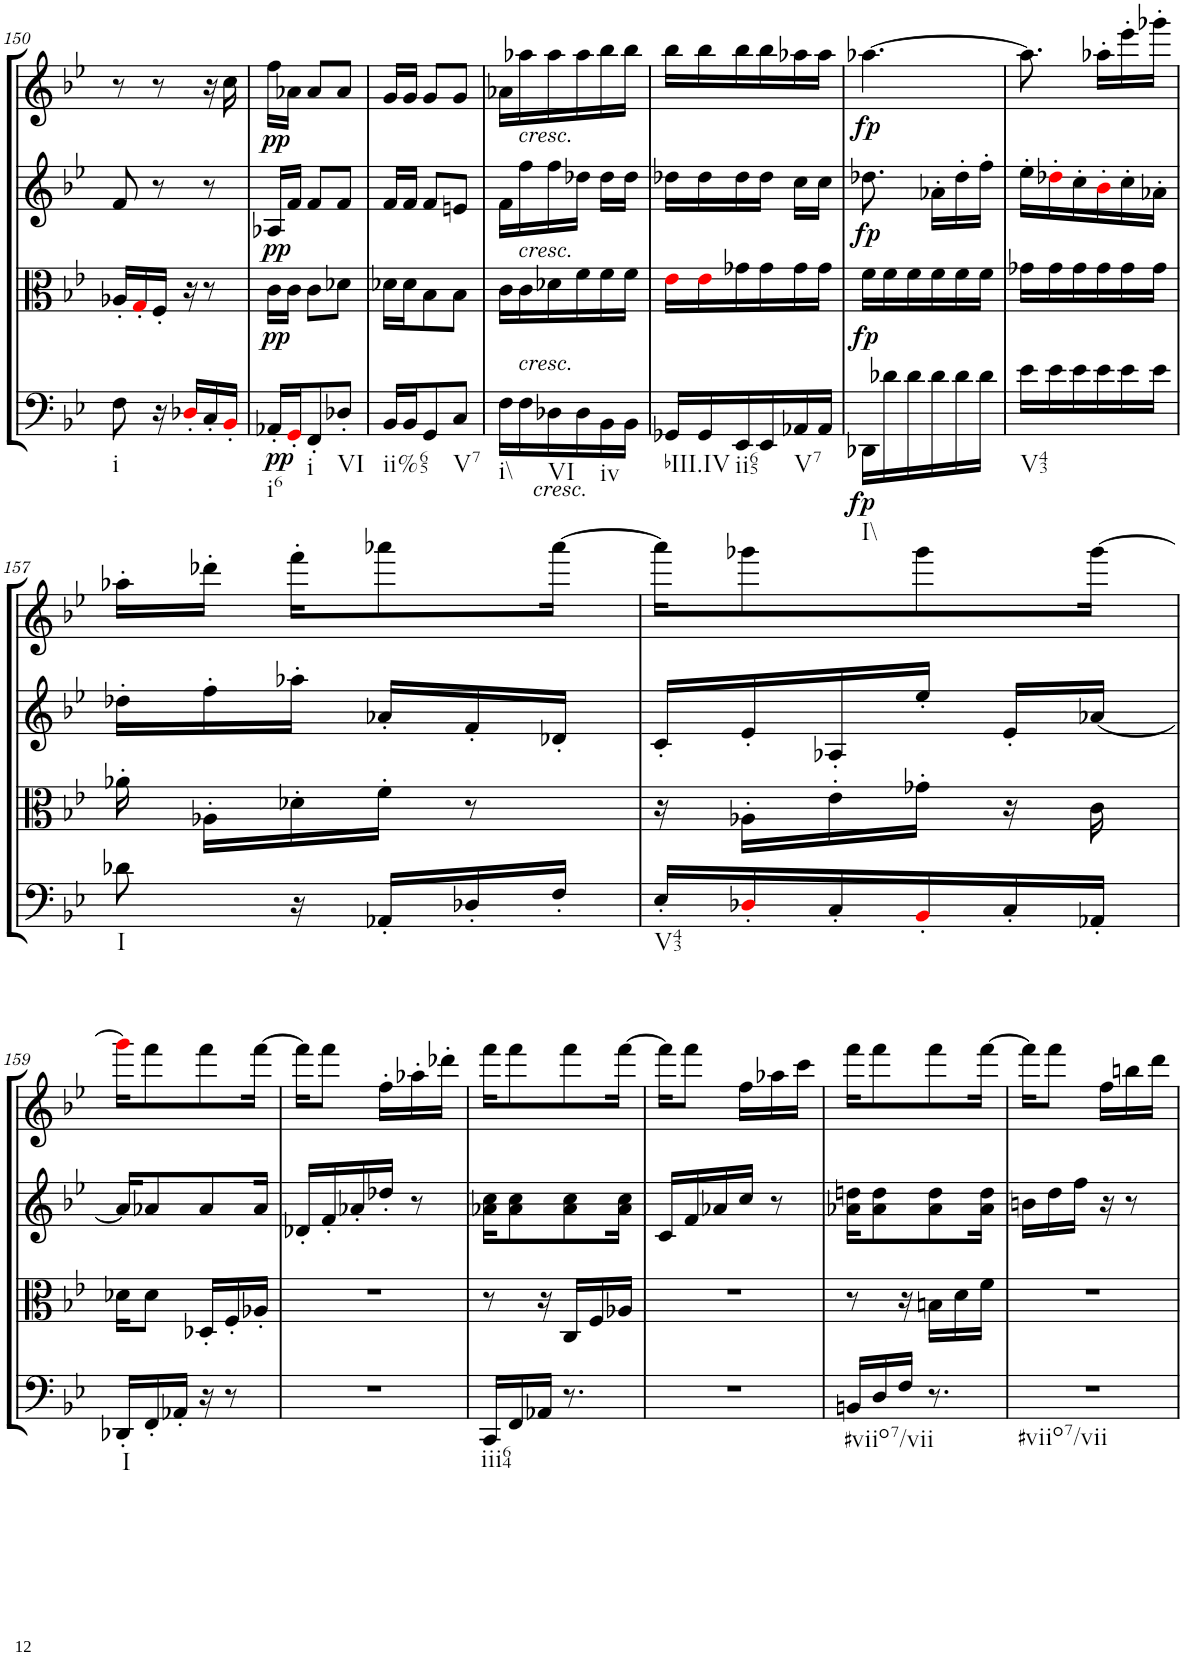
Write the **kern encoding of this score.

**kern	**dynam	**kern	**dynam	**kern	**dynam	**kern	**dynam
*part4	*part4	*part3	*part3	*part2	*part2	*part1	*part1
*staff4	*staff4	*staff3	*staff3	*staff2	*staff2	*staff1	*staff1
*I"Cello	*	*I"Viola	*	*I"2nd Violin	*	*I"1st Violin	*
*	*	*I'Vla	*	*I'Vln	*	*I'Vln	*
!!LO:PB:g=z
*clefC4	*	*clefC3	*	*clefG2	*	*clefG2	*
*k[b-e-]	*	*k[b-e-]	*	*k[b-e-]	*	*k[b-e-]	*
*B-:	*	*B-:	*	*B-:	*	*B-:	*
*M3/8	*	*M3/8	*	*M3/8	*	*M3/8	*
=150	=150	=150	=150	=150	=150	=150	=150
!LO:TX:b:t=i	!	!	!	!	!	!	!
8F\	.	16A-X'/LL	.	8f/	.	8r	.
.	.	16G'i/	.	.	.	.	.
16r	.	16F'/JJ	.	8r	.	8r	.
16D-X'i/LL	.	16r	.	.	.	.	.
16C'/	.	8r	.	8r	.	16r	.
16BB-'i/JJ	.	.	.	.	.	16cc\	.
=151	=151	=151	=151	=151	=151	=151	=151
!LO:TX:b:t=i6	!	!	!	!	!	!	!
!	!LO:DY:b	!	!LO:DY:a	!	!	!	!
!	!	!	!LO:DY:n=1:b	!	!	!	!LO:DY:b
16AA-X'/LL	pp	16c\LL	pp pp	16A-X/LL	.	16ff\LL	pp
16GG'i/J	.	16c\JJ	.	16f/JJ	.	16a-X\JJ	.
!LO:TX:b:t=i	!	!	!	!	!	!	!
8FF'/	.	8c\L	.	8f/L	.	8a-/L	.
!LO:TX:b:t=VI	!	!	!	!	!	!	!
8D-X'/J	.	8d-X\J	.	8f/J	.	8a-/J	.
=152	=152	=152	=152	=152	=152	=152	=152
!LO:TX:b:t=ii%65	!	!	!	!	!	!	!
16BB-/LL	.	16d-X\LL	.	16f/LL	.	16g/LL	.
16BB-/J	.	16d-\J	.	16f/JJ	.	16g/JJ	.
8GG/	.	8B-\	.	8f/L	.	8g/L	.
!LO:TX:b:t=V7	!	!	!	!	!	!	!
8C/J	.	8B-\J	.	8en/J	.	8g/J	.
=153	=153	=153	=153	=153	=153	=153	=153
!LO:TX:b:i:t=cresc.	!	!	!	!	!	!	!
!LO:TX:b:t=i\\	!	!	!	!	!	!	!
16F\LL	.	16c\LL	.	16f\LL	.	16a-X\LL	.
!	!	!	!	!LO:TX:a:i:t=cresc.	!	!	!
!	!	!LO:TX:a:i:t=cresc.	!	!	!	!	!
!LO:TX:a:i:t=cresc.	!	!	!	!	!	!	!
16F\	.	16c\	.	16ff\	.	16aa-X\	.
!LO:TX:b:t=VI	!	!	!	!	!	!	!
16D-X\	.	16d-X\	.	16ff\	.	16aa-\	.
16D-\	.	16f\	.	16dd-X\JJ	.	16aa-\	.
!LO:TX:b:t=iv	!	!	!	!	!	!	!
16BB-\	.	16f\	.	16dd-\LL	.	16bb-\	.
16BB-\JJ	.	16f\JJ	.	16dd-\JJ	.	16bb-\JJ	.
=154	=154	=154	=154	=154	=154	=154	=154
!LO:TX:b:t=bIII.IV	!	!	!	!	!	!	!
16GG-X/LL	.	16e-i\LL	.	16dd-X\LL	.	16bb-\LL	.
16GG-/	.	16e-i\	.	16dd-\	.	16bb-\	.
!LO:TX:b:t=ii65	!	!	!	!	!	!	!
16EE-/	.	16g-X\	.	16dd-\	.	16bb-\	.
16EE-/	.	16g-\	.	16dd-\JJ	.	16bb-\	.
!LO:TX:b:t=V7	!	!	!	!	!	!	!
16AA-X/	.	16g-\	.	16cc\LL	.	16aa-X\	.
16AA-/JJ	.	16g-\JJ	.	16cc\JJ	.	16aa-\JJ	.
=155	=155	=155	=155	=155	=155	=155	=155
!LO:TX:b:t=I\\	!	!	!	!	!	!	!
!	!LO:DY:b	!	!LO:DY:b	!	!LO:DY:b	!	!LO:DY:b
16DD-X\LL	fp	16f\LL	fp	8.dd-X\	fp	[4.aa-X\	fp
16d-X\	.	16f\	.	.	.	.	.
16d-\	.	16f\	.	.	.	.	.
16d-\	.	16f\	.	16a-X'\LL	.	.	.
16d-\	.	16f\	.	16dd-'\	.	.	.
16d-\JJ	.	16f\JJ	.	16ff'\JJ	.	.	.
=156	=156	=156	=156	=156	=156	=156	=156
!LO:TX:b:t=V43	!	!	!	!	!	!	!
16e-\LL	.	16g-X\LL	.	16ee-'\LL	.	8.aa-\]	.
16e-\	.	16g-\	.	16dd-X'i\	.	.	.
16e-\	.	16g-\	.	16cc'\	.	.	.
16e-\	.	16g-\	.	16b-'i\	.	16aa-X'\LL	.
16e-\	.	16g-\	.	16cc'\	.	16eee-'\	.
16e-\JJ	.	16g-\JJ	.	16a-X'\JJ	.	16ggg-X'\JJ	.
!!LO:LB:g=z
=157	=157	=157	=157	=157	=157	=157	=157
!LO:TX:b:t=I	!	!	!	!	!	!	!
8d-X\	.	16a-X'\	.	16dd-X'\LL	.	16aa-X'\LL	.
.	.	16A-X'\LL	.	16ff'\	.	16ddd-X'\JJ	.
16r	.	16d-X'\	.	16aa-X'\JJ	.	16fff'\KL	.
16AA-X'/LL	.	16f'\JJ	.	16a-X'/LL	.	8aaa-X\	.
16D-X'/	.	8r	.	16f'/	.	.	.
16F'/JJ	.	.	.	16d-X'/JJ	.	[16aaa-\Jk	.
=158	=158	=158	=158	=158	=158	=158	=158
!LO:TX:b:t=V43	!	!	!	!	!	!	!
16E-'/LL	.	16r	.	16c'/LL	.	16aaa-\KL]	.
16D-X'i/	.	16A-X'\LL	.	16e-'/	.	8ggg-X\	.
16C'/	.	16e-'\	.	16A-X'/	.	.	.
16BB-'i/	.	16g-X'\JJ	.	16ee-'/JJ	.	8ggg-\	.
16C'/	.	16r	.	16e-'/LL	.	.	.
16AA-X'/JJ	.	16c\	.	[16a-X/JJ	.	[16ggg-\Jk	.
!!LO:LB:g=z
=159	=159	=159	=159	=159	=159	=159	=159
!LO:TX:b:t=I	!	!	!	!	!	!	!
16DD-X'/LL	.	16d-X\KL	.	16a-/KL]	.	16ggg-i\KL]	.
16FF'/	.	8d-\J	.	8a-X/	.	8fff\	.
16AA-X'/JJ	.	.	.	.	.	.	.
16r	.	16D-X'/LL	.	8a-/	.	8fff\	.
8r	.	16F'/	.	.	.	.	.
.	.	16A-X'/JJ	.	16a-/Jk	.	[16fff\Jk	.
=160	=160	=160	=160	=160	=160	=160	=160
4.r	.	4.r	.	16d-X'/LL	.	16fff\KL]	.
.	.	.	.	16f'/	.	8fff\J	.
.	.	.	.	16a-X'/	.	.	.
.	.	.	.	16dd-X'/JJ	.	16ff'\LL	.
.	.	.	.	8r	.	16aa-X'\	.
.	.	.	.	.	.	16ddd-X'\JJ	.
=161	=161	=161	=161	=161	=161	=161	=161
!LO:TX:b:t=iii64	!	!	!	!	!	!	!
16CC/LL	.	8r	.	16a-X\ 16cc\KL	.	16fff\KL	.
16FF/	.	.	.	8a-\ 8cc\	.	8fff\	.
16AA-X/JJ	.	16r	.	.	.	.	.
8.r	.	16C/LL	.	8a-\ 8cc\	.	8fff\	.
.	.	16F/	.	.	.	.	.
.	.	16A-X/JJ	.	16a-\ 16cc\Jk	.	[16fff\Jk	.
=162	=162	=162	=162	=162	=162	=162	=162
4.r	.	4.r	.	16c/LL	.	16fff\KL]	.
.	.	.	.	16f/	.	8fff\J	.
.	.	.	.	16a-X/	.	.	.
.	.	.	.	16cc/JJ	.	16ff\LL	.
.	.	.	.	8r	.	16aa-X\	.
.	.	.	.	.	.	16ccc\JJ	.
=163	=163	=163	=163	=163	=163	=163	=163
!LO:TX:b:t=#viio7/vii	!	!	!	!	!	!	!
16BBn/LL	.	8r	.	16a-X\ 16ddn\KL	.	16fff\KL	.
16D/	.	.	.	8a-\ 8dd\	.	8fff\	.
16F/JJ	.	16r	.	.	.	.	.
8.r	.	16Bn\LL	.	8a-\ 8dd\	.	8fff\	.
.	.	16d\	.	.	.	.	.
.	.	16f\JJ	.	16a-\ 16dd\Jk	.	[16fff\Jk	.
=164	=164	=164	=164	=164	=164	=164	=164
!LO:TX:b:t=#viio7/vii	!	!	!	!	!	!	!
4.r	.	4.r	.	16bn\LL	.	16fff\KL]	.
.	.	.	.	16dd\	.	8fff\J	.
.	.	.	.	16ff\JJ	.	.	.
.	.	.	.	16r	.	16ff\LL	.
.	.	.	.	8r	.	16bbn\	.
.	.	.	.	.	.	16ddd\JJ	.
=	=	=	=	=	=	=	=
*-	*-	*-	*-	*-	*-	*-	*-
